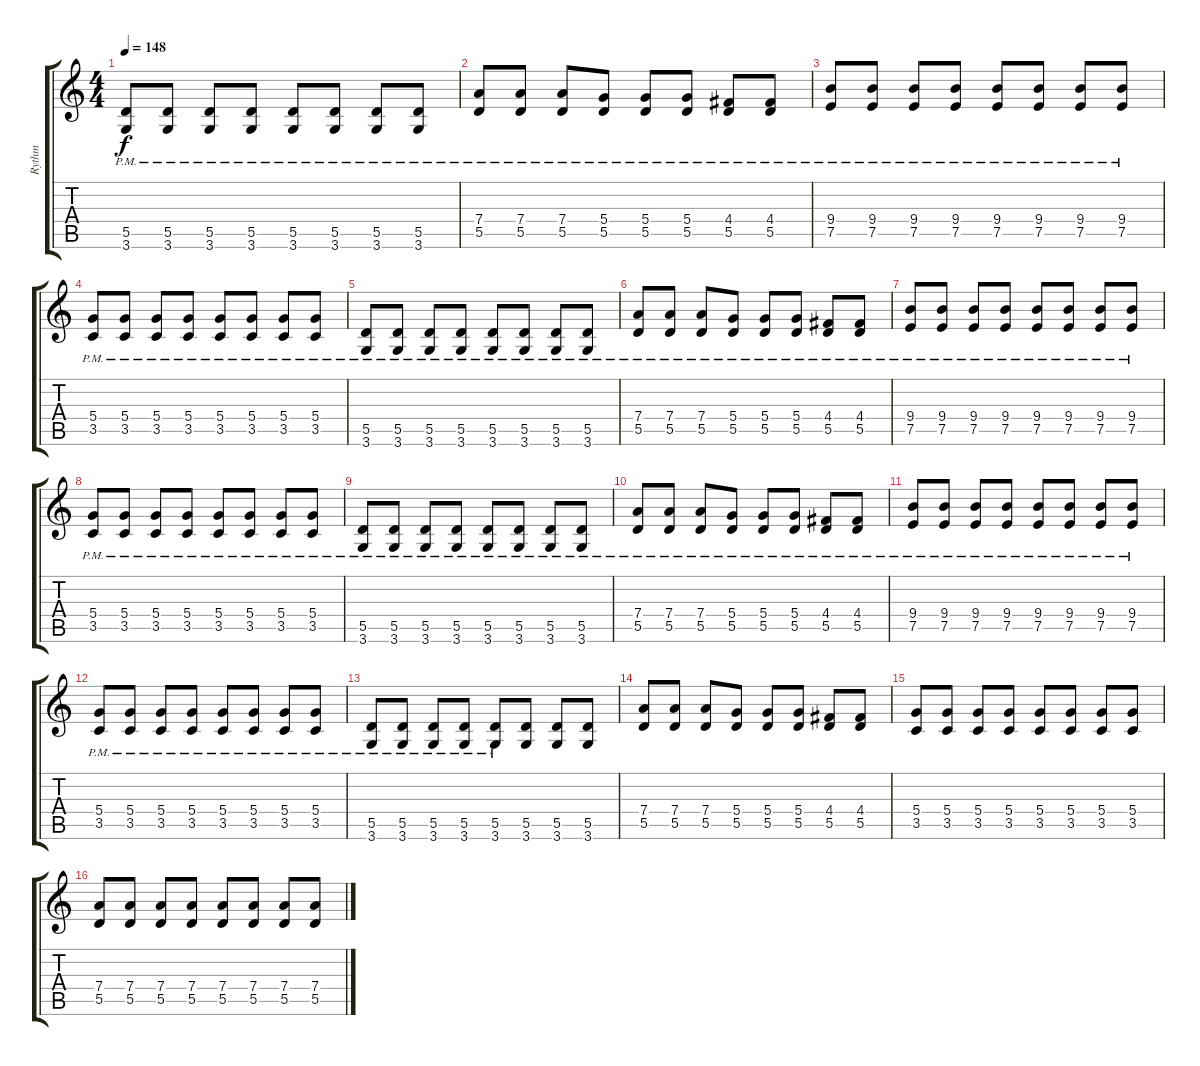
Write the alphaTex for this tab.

\track ("Rythm" "Rythm") {instrument distortionguitar}
\staff {score tabs}
\tuning (E4 B3 G3 D3 A2 E2) {hide}
\ts (4 4)
\tempo 148
\clef g2
\ks c
(5.5{pm} 3.6{pm}).8{dy f} (5.5{pm} 3.6{pm}).8 (5.5{pm} 3.6{pm}).8 (5.5{pm} 3.6{pm}).8 (5.5{pm} 3.6{pm}).8 (5.5{pm} 3.6{pm}).8 (5.5{pm} 3.6{pm}).8 (5.5{pm} 3.6{pm}).8 |
(7.4{pm} 5.5{pm}).8 (7.4{pm} 5.5{pm}).8 (7.4{pm} 5.5{pm}).8 (5.4{pm} 5.5{pm}).8 (5.4{pm} 5.5{pm}).8 (5.4{pm} 5.5{pm}).8 (4.4{pm} 5.5{pm}).8 (4.4{pm} 5.5{pm}).8 |
(9.4{pm} 7.5{pm}).8 (9.4{pm} 7.5{pm}).8 (9.4{pm} 7.5{pm}).8 (9.4{pm} 7.5{pm}).8 (9.4{pm} 7.5{pm}).8 (9.4{pm} 7.5{pm}).8 (9.4{pm} 7.5{pm}).8 (9.4{pm} 7.5{pm}).8 |
(5.4{pm} 3.5{pm}).8 (5.4{pm} 3.5{pm}).8 (5.4{pm} 3.5{pm}).8 (5.4{pm} 3.5{pm}).8 (5.4{pm} 3.5{pm}).8 (5.4{pm} 3.5{pm}).8 (5.4{pm} 3.5{pm}).8 (5.4{pm} 3.5{pm}).8 |
(5.5{pm} 3.6{pm}).8 (5.5{pm} 3.6{pm}).8 (5.5{pm} 3.6{pm}).8 (5.5{pm} 3.6{pm}).8 (5.5{pm} 3.6{pm}).8 (5.5{pm} 3.6{pm}).8 (5.5{pm} 3.6{pm}).8 (5.5{pm} 3.6{pm}).8 |
(7.4{pm} 5.5{pm}).8 (7.4{pm} 5.5{pm}).8 (7.4{pm} 5.5{pm}).8 (5.4{pm} 5.5{pm}).8 (5.4{pm} 5.5{pm}).8 (5.4{pm} 5.5{pm}).8 (4.4{pm} 5.5{pm}).8 (4.4{pm} 5.5{pm}).8 |
(9.4{pm} 7.5{pm}).8 (9.4{pm} 7.5{pm}).8 (9.4{pm} 7.5{pm}).8 (9.4{pm} 7.5{pm}).8 (9.4{pm} 7.5{pm}).8 (9.4{pm} 7.5{pm}).8 (9.4{pm} 7.5{pm}).8 (9.4{pm} 7.5{pm}).8 |
(5.4{pm} 3.5{pm}).8 (5.4{pm} 3.5{pm}).8 (5.4{pm} 3.5{pm}).8 (5.4{pm} 3.5{pm}).8 (5.4{pm} 3.5{pm}).8 (5.4{pm} 3.5{pm}).8 (5.4{pm} 3.5{pm}).8 (5.4{pm} 3.5{pm}).8 |
(5.5{pm} 3.6{pm}).8 (5.5{pm} 3.6{pm}).8 (5.5{pm} 3.6{pm}).8 (5.5{pm} 3.6{pm}).8 (5.5{pm} 3.6{pm}).8 (5.5{pm} 3.6{pm}).8 (5.5{pm} 3.6{pm}).8 (5.5{pm} 3.6{pm}).8 |
(7.4{pm} 5.5{pm}).8 (7.4{pm} 5.5{pm}).8 (7.4{pm} 5.5{pm}).8 (5.4{pm} 5.5{pm}).8 (5.4{pm} 5.5{pm}).8 (5.4{pm} 5.5{pm}).8 (4.4{pm} 5.5{pm}).8 (4.4{pm} 5.5{pm}).8 |
(9.4{pm} 7.5{pm}).8 (9.4{pm} 7.5{pm}).8 (9.4{pm} 7.5{pm}).8 (9.4{pm} 7.5{pm}).8 (9.4{pm} 7.5{pm}).8 (9.4{pm} 7.5{pm}).8 (9.4{pm} 7.5{pm}).8 (9.4{pm} 7.5{pm}).8 |
(5.4{pm} 3.5{pm}).8 (5.4{pm} 3.5{pm}).8 (5.4{pm} 3.5{pm}).8 (5.4{pm} 3.5{pm}).8 (5.4{pm} 3.5{pm}).8 (5.4{pm} 3.5{pm}).8 (5.4{pm} 3.5{pm}).8 (5.4{pm} 3.5{pm}).8 |
(5.5{pm} 3.6{pm}).8 (5.5{pm} 3.6{pm}).8 (5.5{pm} 3.6{pm}).8 (5.5{pm} 3.6{pm}).8 (5.5{pm} 3.6{pm}).8 (5.5 3.6).8 (5.5 3.6).8 (5.5 3.6).8 |
(7.4 5.5).8 (7.4 5.5).8 (7.4 5.5).8 (5.4 5.5).8 (5.4 5.5).8 (5.4 5.5).8 (4.4 5.5).8 (4.4 5.5).8 |
(5.4 3.5).8 (5.4 3.5).8 (5.4 3.5).8 (5.4 3.5).8 (5.4 3.5).8 (5.4 3.5).8 (5.4 3.5).8 (5.4 3.5).8 |
(7.4 5.5).8 (7.4 5.5).8 (7.4 5.5).8 (7.4 5.5).8 (7.4 5.5).8 (7.4 5.5).8 (7.4 5.5).8 (7.4 5.5).8
